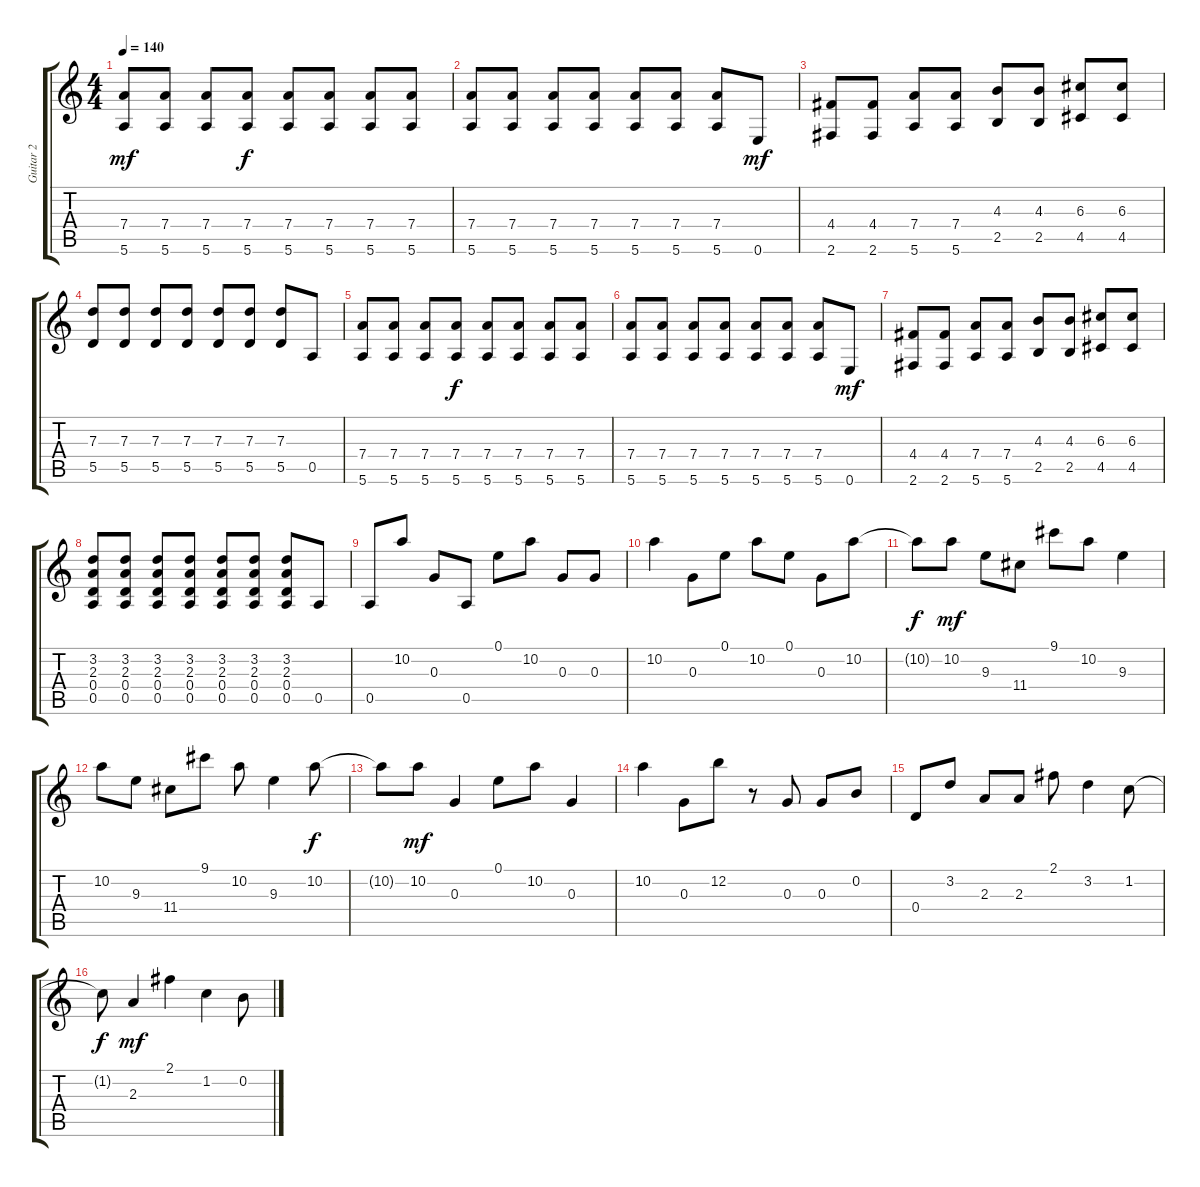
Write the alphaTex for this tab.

\track ("Guitar 2" "Guitar 2") {instrument overdrivenguitar}
\staff {score tabs}
\tuning (E4 B3 G3 D3 A2 E2) {hide}
\ts (4 4)
\tempo 140
\clef g2
\ks c
(7.4 5.6).8{dy mf instrument overdrivenguitar} (7.4 5.6).8 (7.4 5.6).8 (7.4 5.6).8{dy f} (7.4 5.6).8 (7.4 5.6).8 (7.4 5.6).8 (7.4 5.6).8 |
(7.4 5.6).8 (7.4 5.6).8 (7.4 5.6).8 (7.4 5.6).8 (7.4 5.6).8 (7.4 5.6).8 (7.4 5.6).8 0.6.8{dy mf} |
(4.4 2.6).8 (4.4 2.6).8 (7.4 5.6).8 (7.4 5.6).8 (4.3 2.5).8 (4.3 2.5).8 (6.3 4.5).8 (6.3 4.5).8 |
(7.3 5.5).8 (7.3 5.5).8 (7.3 5.5).8 (7.3 5.5).8 (7.3 5.5).8 (7.3 5.5).8 (7.3 5.5).8 0.5.8 |
(7.4 5.6).8 (7.4 5.6).8 (7.4 5.6).8 (7.4 5.6).8{dy f} (7.4 5.6).8 (7.4 5.6).8 (7.4 5.6).8 (7.4 5.6).8 |
(7.4 5.6).8 (7.4 5.6).8 (7.4 5.6).8 (7.4 5.6).8 (7.4 5.6).8 (7.4 5.6).8 (7.4 5.6).8 0.6.8{dy mf} |
(4.4 2.6).8 (4.4 2.6).8 (7.4 5.6).8 (7.4 5.6).8 (4.3 2.5).8 (4.3 2.5).8 (6.3 4.5).8 (6.3 4.5).8 |
(3.2 2.3 0.4 0.5).8 (3.2 2.3 0.4 0.5).8 (3.2 2.3 0.4 0.5).8 (3.2 2.3 0.4 0.5).8 (3.2 2.3 0.4 0.5).8 (3.2 2.3 0.4 0.5).8 (3.2 2.3 0.4 0.5).8 0.5.8 |
0.5.8 10.2.8 0.3.8 0.5.8 0.1.8 10.2.8 0.3.8 0.3.8 |
10.2.4 0.3.8 0.1.8 10.2.8 0.1.8 0.3.8 10.2.8 |
10.2{t}.8{dy f} 10.2.8{dy mf} 9.3.8 11.4.8 9.1.8 10.2.8 9.3.4 |
10.2.8 9.3.8 11.4.8 9.1.8 10.2.8 9.3.4 10.2.8{dy f} |
10.2{t}.8 10.2.8{dy mf} 0.3.4 0.1.8 10.2.8 0.3.4 |
10.2.4 0.3.8 12.2.8 r.8 0.3.8 0.3.8 0.2.8 |
0.4.8 3.2.8 2.3.8 2.3.8 2.1.8 3.2.4 1.2.8 |
1.2{t}.8{dy f} 2.3.4{dy mf} 2.1.4 1.2.4 0.2.8
